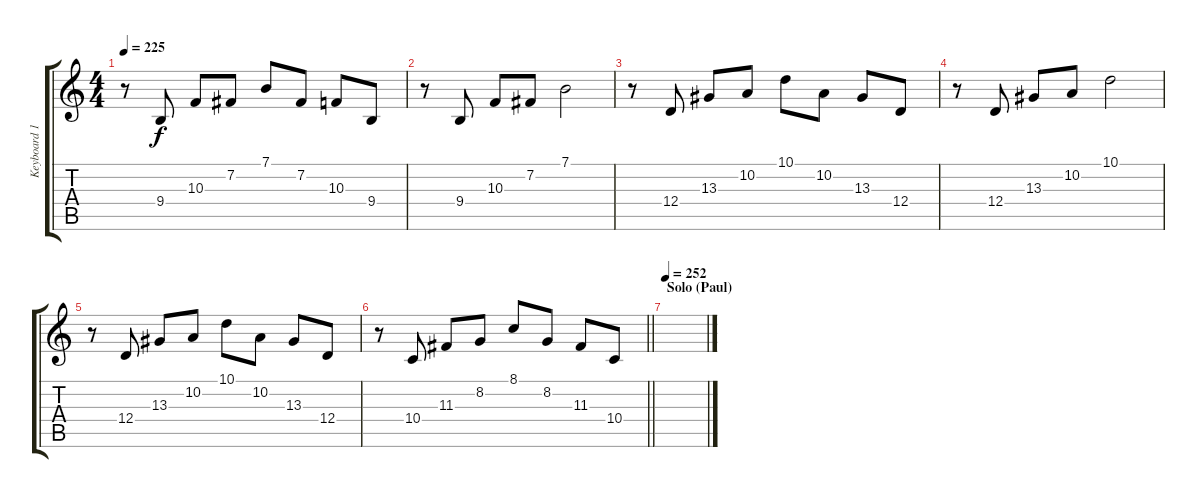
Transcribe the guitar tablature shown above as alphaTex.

\track ("Keyboard 1" "Keyboard 1") {instrument percussiveorgan}
\staff {score tabs}
\tuning (E4 B3 G3 D3 A2 E2) {hide}
\ts (4 4)
\tempo 225
\clef g2
\ks c
r.8{dy f} 9.4.8 10.3.8 7.2.8 7.1.8 7.2.8 10.3.8 9.4.8 |
r.8 9.4.8 10.3.8 7.2.8 7.1.2 |
r.8 12.4.8 13.3.8 10.2.8 10.1.8 10.2.8 13.3.8 12.4.8 |
r.8 12.4.8 13.3.8 10.2.8 10.1.2 |
r.8 12.4.8 13.3.8 10.2.8 10.1.8 10.2.8 13.3.8 12.4.8 |
\barLineRight lightlight
r.8 10.4.8 11.3.8 8.2.8 8.1.8 8.2.8 11.3.8 10.4.8 |
\section ("" "Solo (Paul)")
\tempo 252
